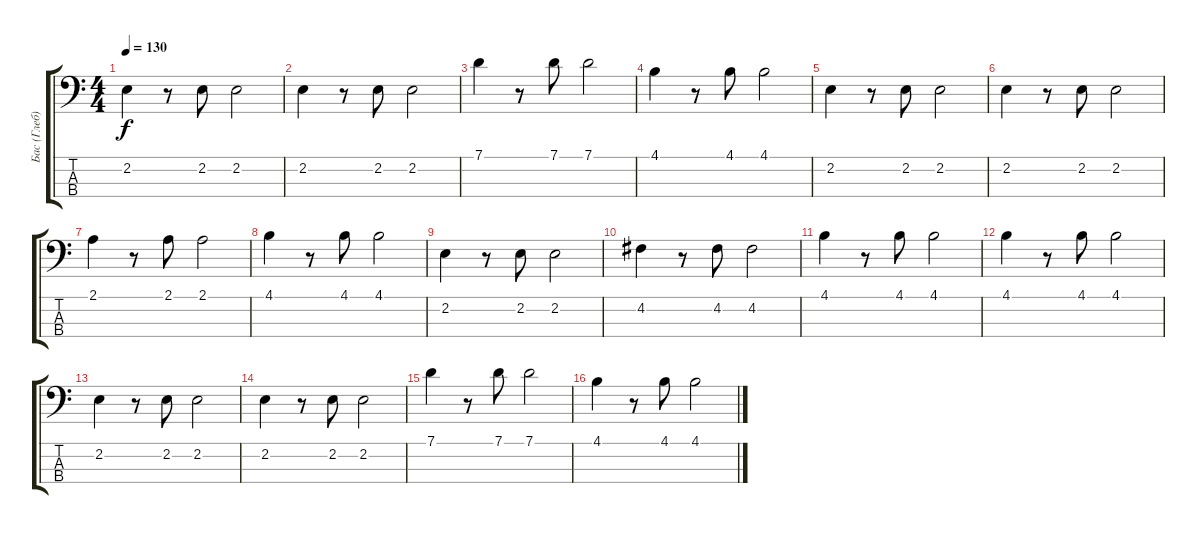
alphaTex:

\track ("Бас (Глеб)" "Бас (Глеб)") {instrument electricbasspick}
\staff {score tabs}
\tuning (G2 D2 A1 E1) {hide}
\ts (4 4)
\tempo 130
\clef f4
\ks c
2.2.4{dy f} r.8 2.2.8 2.2.2 |
2.2.4 r.8 2.2.8 2.2.2 |
7.1.4 r.8 7.1.8 7.1.2 |
4.1.4 r.8 4.1.8 4.1.2 |
2.2.4 r.8 2.2.8 2.2.2 |
2.2.4 r.8 2.2.8 2.2.2 |
2.1.4 r.8 2.1.8 2.1.2 |
4.1.4 r.8 4.1.8 4.1.2 |
2.2.4 r.8 2.2.8 2.2.2 |
4.2.4 r.8 4.2.8 4.2.2 |
4.1.4 r.8 4.1.8 4.1.2 |
4.1.4 r.8 4.1.8 4.1.2 |
2.2.4 r.8 2.2.8 2.2.2 |
2.2.4 r.8 2.2.8 2.2.2 |
7.1.4 r.8 7.1.8 7.1.2 |
4.1.4 r.8 4.1.8 4.1.2
